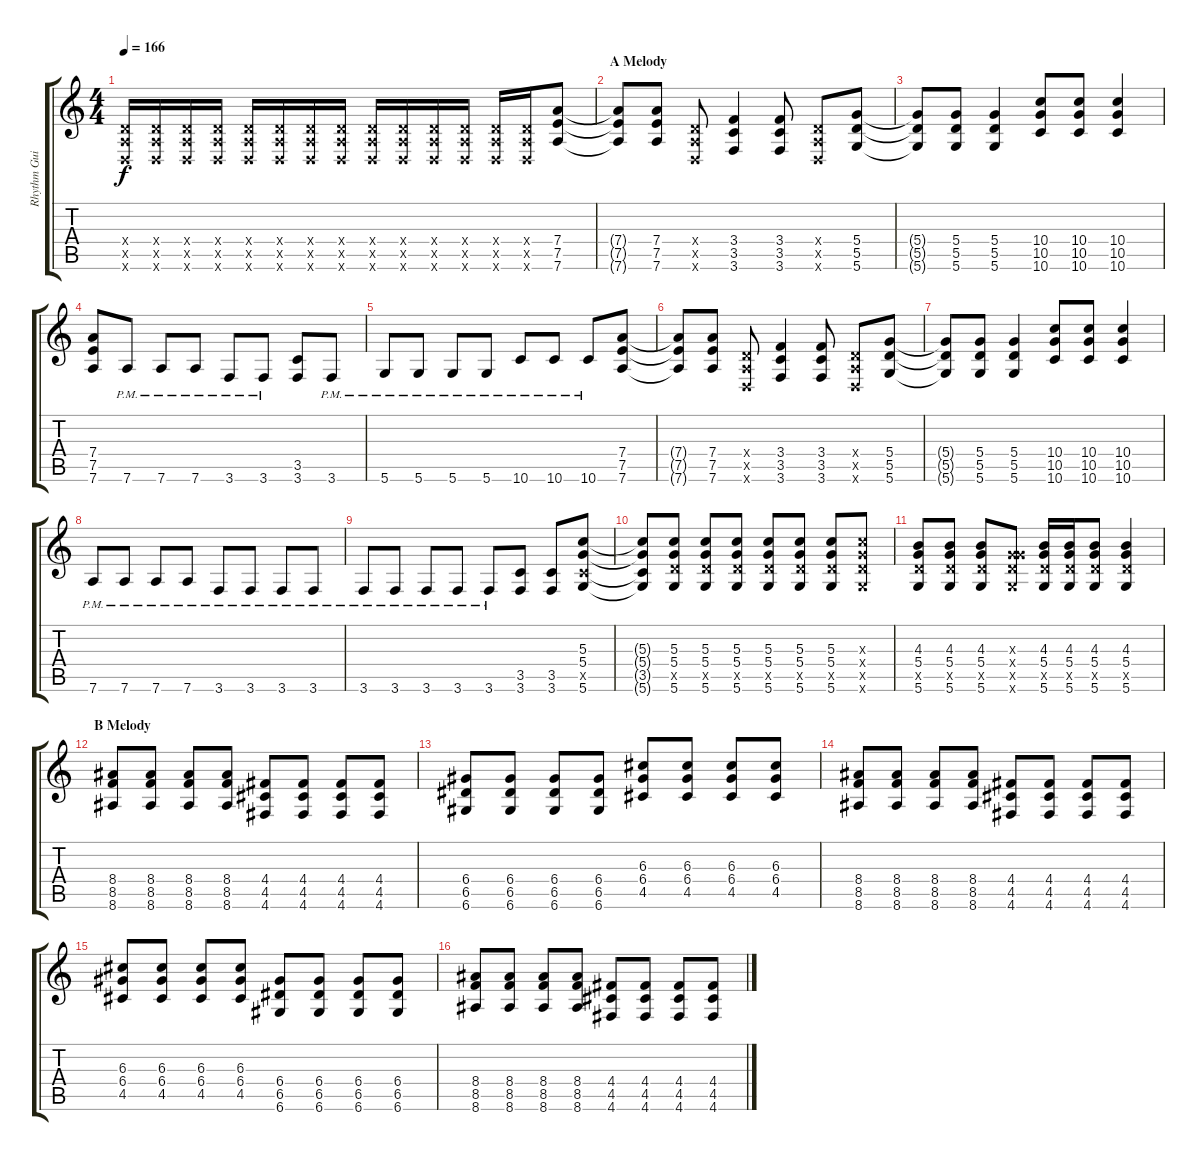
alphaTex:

\track ("Rhythm Guitar" "Rhythm Gui") {instrument overdrivenguitar}
\staff {score tabs}
\tuning (E4 B3 G3 D3 A2 D2) {hide}
\ts (4 4)
\tempo 166
\clef g2
\ks c
(0.4{x} 0.5{x} 0.6{x}).16{dy f} (0.4{x} 0.5{x} 0.6{x}).16 (0.4{x} 0.5{x} 0.6{x}).16 (0.4{x} 0.5{x} 0.6{x}).16 (0.4{x} 0.5{x} 0.6{x}).16 (0.4{x} 0.5{x} 0.6{x}).16 (0.4{x} 0.5{x} 0.6{x}).16 (0.4{x} 0.5{x} 0.6{x}).16 (0.4{x} 0.5{x} 0.6{x}).16 (0.4{x} 0.5{x} 0.6{x}).16 (0.4{x} 0.5{x} 0.6{x}).16 (0.4{x} 0.5{x} 0.6{x}).16 (0.4{x} 0.5{x} 0.6{x}).16 (0.4{x} 0.5{x} 0.6{x}).16 (7.4 7.5 7.6).8 |
\section ("" "A Melody")
(7.4{t} 7.5{t} 7.6{t}).8 (7.4 7.5 7.6).8 (0.4{x} 0.5{x} 0.6{x}).8 (3.4 3.5 3.6).4 (3.4 3.5 3.6).8 (0.4{x} 0.5{x} 0.6{x}).8 (5.4 5.5 5.6).8 |
(5.4{t} 5.5{t} 5.6{t}).8 (5.4 5.5 5.6).8 (5.4 5.5 5.6).4 (10.4 10.5 10.6).8 (10.4 10.5 10.6).8 (10.4 10.5 10.6).4 |
(7.4 7.5 7.6).8 7.6{pm}.8 7.6{pm}.8 7.6{pm}.8 3.6{pm}.8 3.6{pm}.8 (3.5 3.6).8 3.6{pm}.8 |
5.6{pm}.8 5.6{pm}.8 5.6{pm}.8 5.6{pm}.8 10.6{pm}.8 10.6{pm}.8 10.6{pm}.8 (7.4 7.5 7.6).8 |
(7.4{t} 7.5{t} 7.6{t}).8 (7.4 7.5 7.6).8 (0.4{x} 0.5{x} 0.6{x}).8 (3.4 3.5 3.6).4 (3.4 3.5 3.6).8 (0.4{x} 0.5{x} 0.6{x}).8 (5.4 5.5 5.6).8 |
(5.4{t} 5.5{t} 5.6{t}).8 (5.4 5.5 5.6).8 (5.4 5.5 5.6).4 (10.4 10.5 10.6).8 (10.4 10.5 10.6).8 (10.4 10.5 10.6).4 |
7.6{pm}.8 7.6{pm}.8 7.6{pm}.8 7.6{pm}.8 3.6{pm}.8 3.6{pm}.8 3.6{pm}.8 3.6{pm}.8 |
3.6{pm}.8 3.6{pm}.8 3.6{pm}.8 3.6{pm}.8 3.6{pm}.8 (3.5 3.6).8 (3.5 3.6).8 (5.3 5.4 3.5{x} 5.6).8 |
(5.3{t} 5.4{t} 3.5{t} 5.6{t}).8 (5.3 5.4 5.5{x} 5.6).8 (5.3 5.4 5.5{x} 5.6).8 (5.3 5.4 5.5{x} 5.6).8 (5.3 5.4 5.5{x} 5.6).8 (5.3 5.4 5.5{x} 5.6).8 (5.3 5.4 5.5{x} 5.6).8 (5.3{x} 5.4{x} 5.5{x} 5.6{x}).8 |
(4.3 5.4 5.5{x} 5.6).8 (4.3 5.4 5.5{x} 5.6).8 (4.3 5.4 5.5{x} 5.6).8 (0.3{x} 5.4{x} 5.5{x} 5.6{x}).8 (4.3 5.4 5.5{x} 5.6).16 (4.3 5.4 5.5{x} 5.6).16 (4.3 5.4 5.5{x} 5.6).8 (4.3 5.4 5.5{x} 5.6).4 |
\section ("" "B Melody")
(8.4 8.5 8.6).8 (8.4 8.5 8.6).8 (8.4 8.5 8.6).8 (8.4 8.5 8.6).8 (4.4 4.5 4.6).8 (4.4 4.5 4.6).8 (4.4 4.5 4.6).8 (4.4 4.5 4.6).8 |
(6.4 6.5 6.6).8 (6.4 6.5 6.6).8 (6.4 6.5 6.6).8 (6.4 6.5 6.6).8 (6.3 6.4 4.5).8 (6.3 6.4 4.5).8 (6.3 6.4 4.5).8 (6.3 6.4 4.5).8 |
(8.4 8.5 8.6).8 (8.4 8.5 8.6).8 (8.4 8.5 8.6).8 (8.4 8.5 8.6).8 (4.4 4.5 4.6).8 (4.4 4.5 4.6).8 (4.4 4.5 4.6).8 (4.4 4.5 4.6).8 |
(6.3 6.4 4.5).8 (6.3 6.4 4.5).8 (6.3 6.4 4.5).8 (6.3 6.4 4.5).8 (6.4 6.5 6.6).8 (6.4 6.5 6.6).8 (6.4 6.5 6.6).8 (6.4 6.5 6.6).8 |
(8.4 8.5 8.6).8 (8.4 8.5 8.6).8 (8.4 8.5 8.6).8 (8.4 8.5 8.6).8 (4.4 4.5 4.6).8 (4.4 4.5 4.6).8 (4.4 4.5 4.6).8 (4.4 4.5 4.6).8
